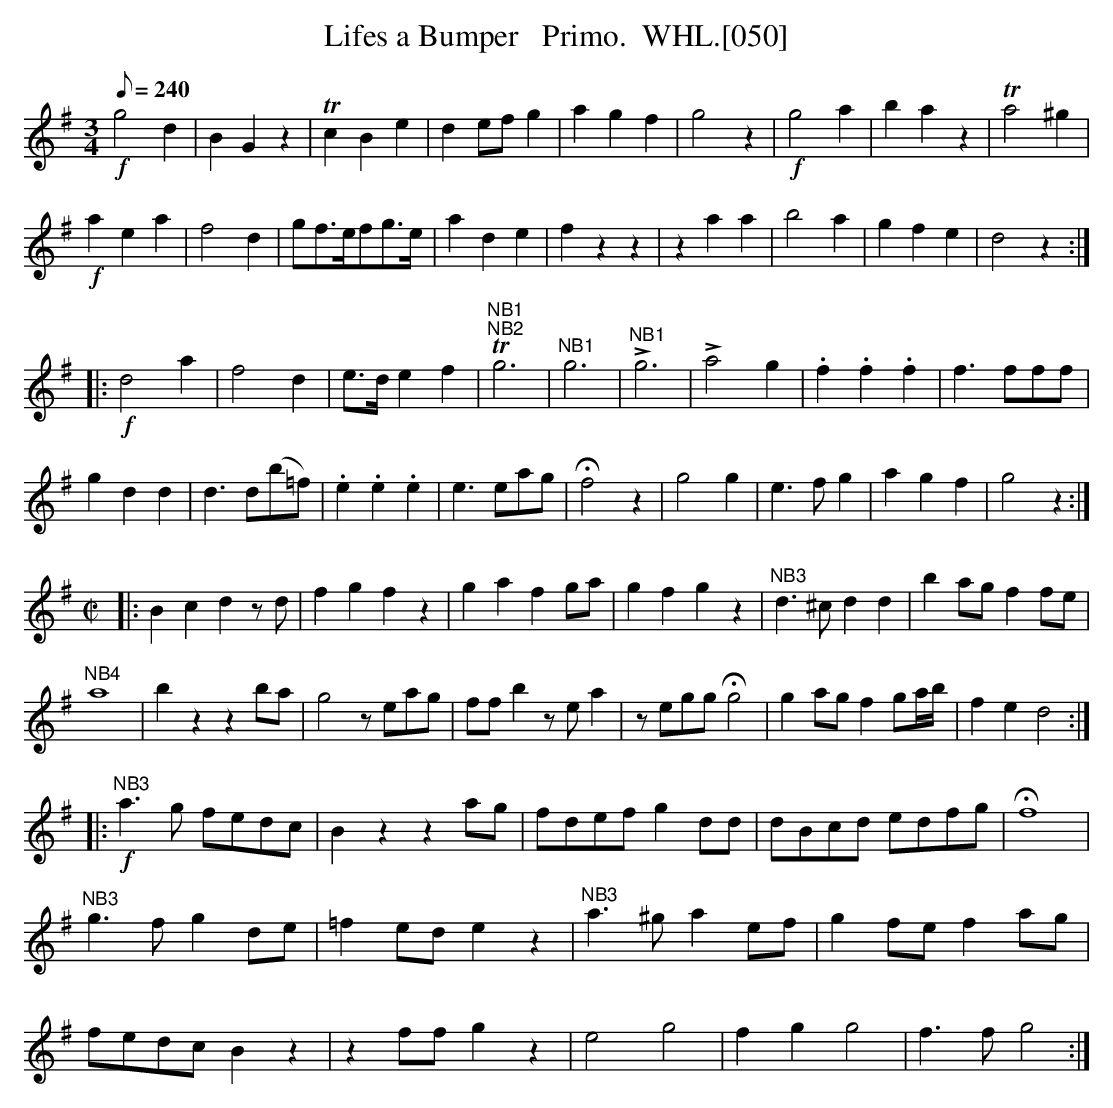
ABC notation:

X:1
T:Lifes a Bumper   Primo.  WHL.[050]
M:3/4
L:1/4
Q:1/8=240
K:G
!f!g2d|BGz|!trill!cBe|d e/f/ g|agf|g2z|!f!g2a|baz|!trill!a2^g|
!f!aea|f2d|g/f/>e/f/g/>e/|ade|f zz|zaa|b2a|gfe|d2z :|
|: !f!d2a|f2d|e/>d/ ef|"^NB1""^NB2"!trill!g3|"^NB1"g3|"^NB1"!>!g3|!>!a2g|.f.f.f|f3/ f/f/f/|
gdd|d3/ d/(b/=f/)|.e.e.e|e3/ e/a/g/|!fermata!f2z|g2g|e3/f/g|agf|g2z:|
M:C|
L:1/8
|:B2c2d2zd|f2g2f2z2|g2a2f2 ga|g2f2g2z2|"^NB3"d3^cd2d2|b2 agf2 fe|
"^NB4"a8|b2z2z2ba|g4 zeag|ff b2zea2|zegg !fermata!g4|g2 ag f2 ga/b/|f2e2d4:|
|:!f!"^NB3"a3 g fedc|B2z2z2 ag|fdef g2 dd|dBcd edfg| !fermata!f8|
"^NB3"g3f g2 de|=f2 ed e2z2|"^NB3"a3 ^g a2 ef|g2 fe f2 ag|
fedc B2z2|z2ffg2z2|e4g4|f2g2g4|f3f g4 :|
